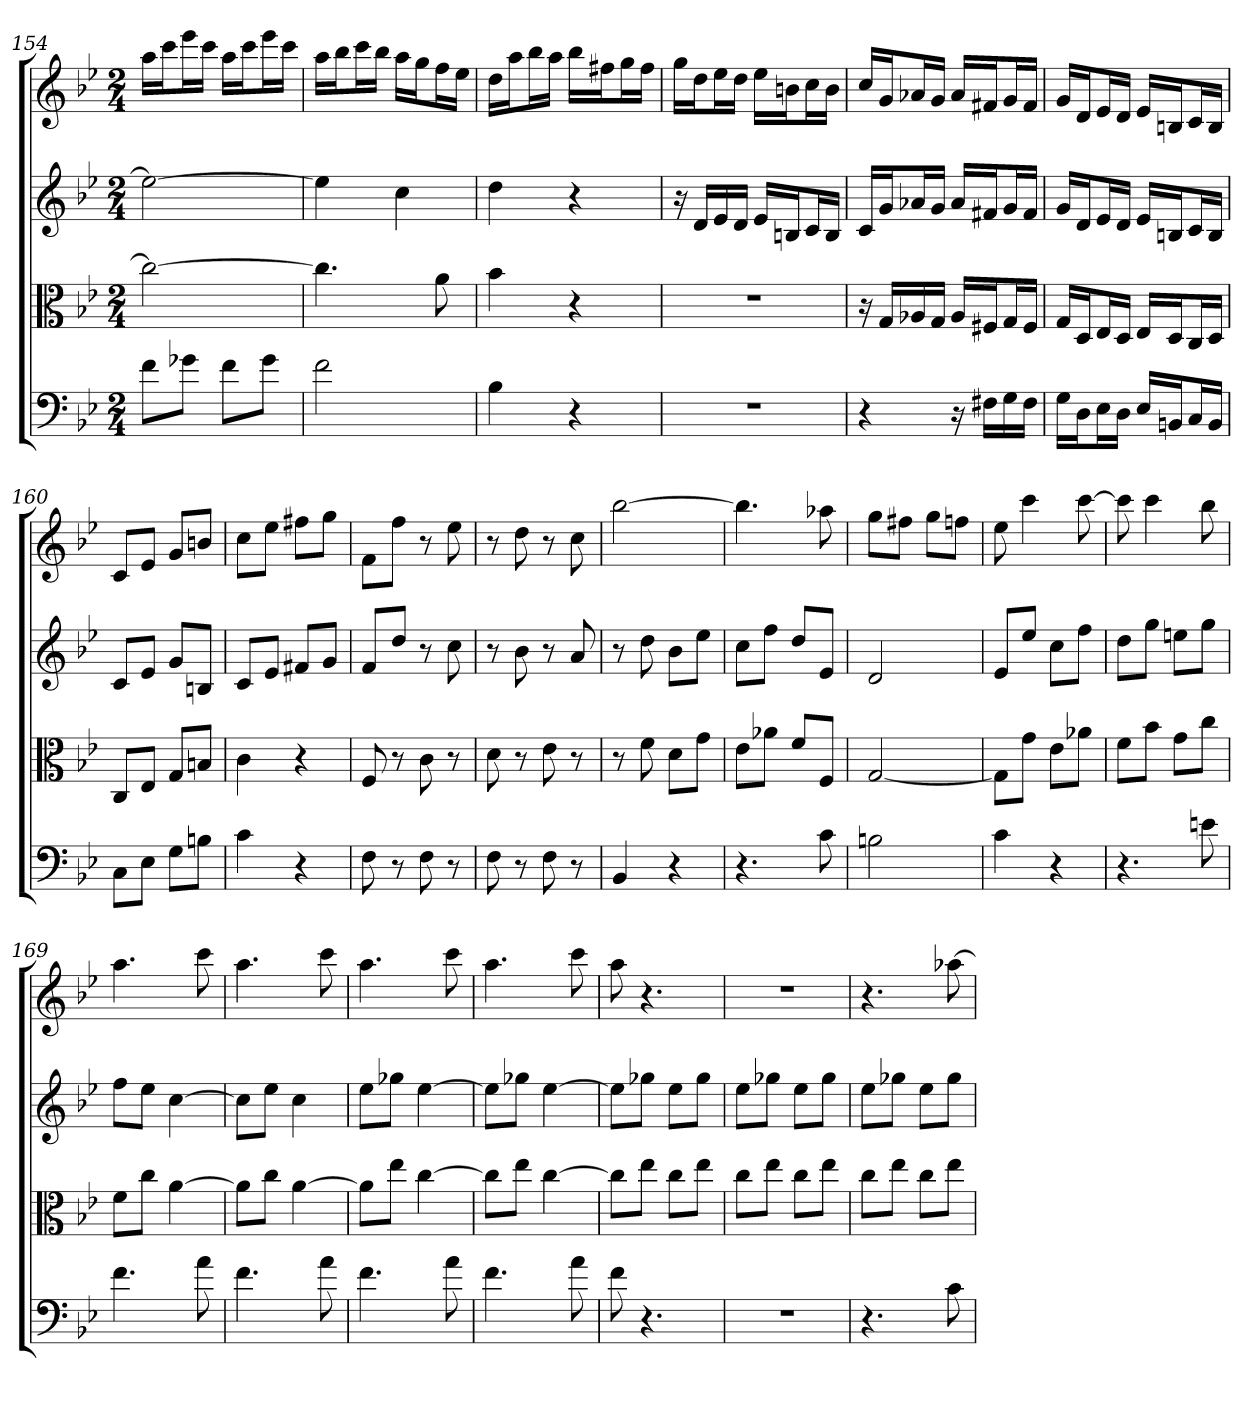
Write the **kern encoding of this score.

**kern	**kern	**kern	**kern
*part4	*part3	*part2	*part1
*staff4	*staff3	*staff2	*staff1
*clefF4	*clefC3	*	*
*k[b-e-]	*k[b-e-]	*k[b-e-]	*k[b-e-]
*B-:	*B-:	*B-:	*B-:
*M2/4	*M2/4	*M2/4	*M2/4
=154	=154	=154	=154
8f\L	2cc_	2ee-_	16aaLL
.	.	.	16cccJ
8g-X\J	.	.	16eee-L
.	.	.	16cccJJ
8f\L	.	.	16aaLL
.	.	.	16cccJ
8g-\J	.	.	16eee-L
.	.	.	16cccJJ
=155	=155	=155	=155
2f	4.cc]	4ee-]	16aaLL
.	.	.	16bb-J
.	.	.	16cccL
.	.	.	16bb-JJ
.	.	4cc	16aaLL
.	.	.	16ggJ
.	8a	.	16ffL
.	.	.	16ee-JJ
=156	=156	=156	=156
4B-	4b-	4dd	16ddLL
.	.	.	16aaJ
.	.	.	16bb-L
.	.	.	16aaJJ
4r	4r	4r	16bb-LL
.	.	.	16ff#XJ
.	.	.	16ggL
.	.	.	16ff#JJ
=157	=157	=157	=157
2r	2r	16r	16ggLL
.	.	16dLL	16ddJ
.	.	16e-	16ee-L
.	.	16dJJ	16ddJJ
.	.	16e-LL	16ee-LL
.	.	16BnJ	16bnJ
.	.	16cL	16ccL
.	.	16BJJ	16bJJ
=158	=158	=158	=158
4r	16r	16cLL	16ccLL
.	16G/LL	16gJ	16gJ
.	16A-X/	16a-XL	16a-XL
.	16G/JJ	16gJJ	16gJJ
16r	16A-/LL	16a-LL	16a-LL
16F#X\LL	16F#X/J	16f#XJ	16f#XJ
16G\	16G/L	16gL	16gL
16F#\JJ	16F#/JJ	16f#JJ	16f#JJ
=159	=159	=159	=159
16G\LL	16G/LL	16gLL	16gLL
16D\J	16D/J	16dJ	16dJ
16E-\L	16E-/L	16e-L	16e-L
16D\JJ	16D/JJ	16dJJ	16dJJ
16E-/LL	16E-/LL	16e-LL	16e-LL
16BBn/J	16D/J	16BnJ	16BnJ
16C/L	16C/L	16cL	16cL
16BB/JJ	16D/JJ	16BJJ	16BJJ
=160	=160	=160	=160
8C\L	8C/L	8cL	8cL
8E-\J	8E-/J	8e-J	8e-J
8G\L	8G/L	8gL	8gL
8Bn\J	8Bn/J	8BnJ	8bnJ
=161	=161	=161	=161
4c	4c	8cL	8ccL
.	.	8e-J	8ee-J
4r	4r	8f#XL	8ff#XL
.	.	8gJ	8ggJ
=162	=162	=162	=162
8F	8F	8fL	8fL
8r	8r	8ddJ	8ffJ
8F	8c	8r	8r
8r	8r	8cc	8ee-
=163	=163	=163	=163
8F	8d	8r	8r
8r	8r	8b-	8dd
8F	8e-	8r	8r
8r	8r	8a	8cc
=164	=164	=164	=164
4BB-	8r	8r	[2bb-
.	8f	8dd	.
4r	8d\L	8b-L	.
.	8g\J	8ee-J	.
=165	=165	=165	=165
4.r	8e-\L	8ccL	4.bb-]
.	8a-X\J	8ffJ	.
.	8f/L	8ddL	.
8c	8F/J	8e-J	8aa-X
=166	=166	=166	=166
2Bn	[2G	2d	8ggL
.	.	.	8ff#XJ
.	.	.	8ggL
.	.	.	8ffnJ
=167	=167	=167	=167
4c	8G\L]	8e-L	8ee-
.	8g\J	8ee-J	4ccc
4r	8e-\L	8ccL	.
.	8a-X\J	8ffJ	[8ccc
=168	=168	=168	=168
4.r	8f\L	8ddL	8ccc]
.	8b-\J	8ggJ	4ccc
.	8g\L	8eenL	.
8en	8cc\J	8ggJ	8bb-
=169	=169	=169	=169
4.f	8f\L	8ffL	4.aa
.	8cc\J	8ee-J	.
.	[4a	[4cc	.
8a	.	.	8ccc
=170	=170	=170	=170
4.f	8a\L]	8ccL]	4.aa
.	8cc\J	8ee-J	.
.	[4a	4cc	.
8a	.	.	8ccc
=171	=171	=171	=171
4.f	8a\L]	8ee-L	4.aa
.	8ee-\J	8gg-XJ	.
.	[4cc	[4ee-	.
8a	.	.	8ccc
=172	=172	=172	=172
4.f	8cc\L]	8ee-L]	4.aa
.	8ee-\J	8gg-XJ	.
.	[4cc	[4ee-	.
8a	.	.	8ccc
=173	=173	=173	=173
8f	8cc\L]	8ee-L]	8aa
4.r	8ee-\J	8gg-XJ	4.r
.	8cc\L	8ee-L	.
.	8ee-\J	8gg-J	.
=174	=174	=174	=174
2r	8cc\L	8ee-L	2r
.	8ee-\J	8gg-XJ	.
.	8cc\L	8ee-L	.
.	8ee-\J	8gg-J	.
=175	=175	=175	=175
4.r	8cc\L	8ee-L	4.r
.	8ee-\J	8gg-XJ	.
.	8cc\L	8ee-L	.
8c	8ee-\J	8gg-J	[8aa-X
=	=	=	=
*-	*-	*-	*-
